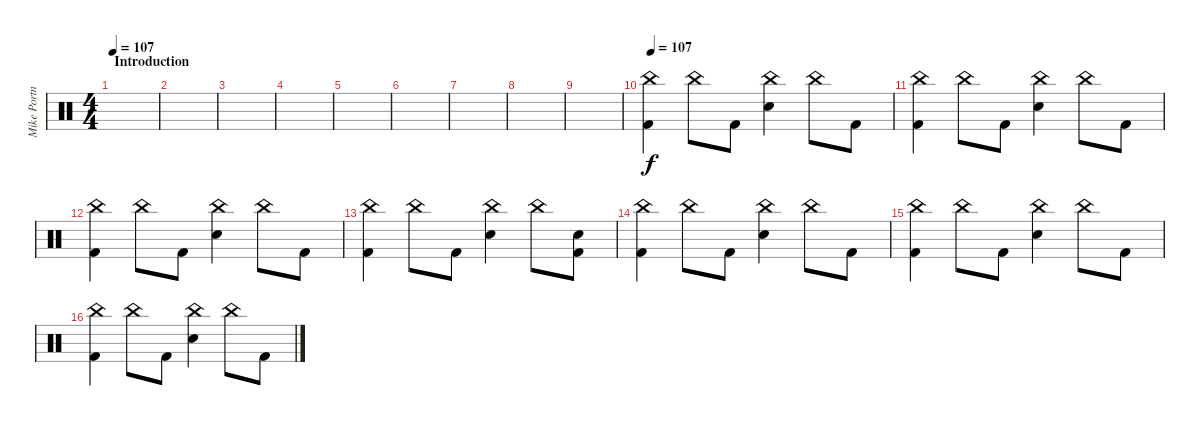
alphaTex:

\track ("Mike Portnoy" "Mike Portn") {instrument percussion}
\staff {score}
\articulation defaults
\ts (4 4)
\section ("" "Introduction")
\tempo 107
\tempo 75
\tempo 107
\clef neutral
\ks c
|
|
|
|
|
|
|
|
|
\tempo 107
("China (hit)" "Kick (hit) 2").4 "China (hit)".8 "Kick (hit) 2".8 ("China (hit)" "Snare (hit) 2").4 "China (hit)".8 "Kick (hit) 2".8 |
("China (hit)" "Kick (hit) 2").4 "China (hit)".8 "Kick (hit) 2".8 ("China (hit)" "Snare (hit) 2").4 "China (hit)".8 "Kick (hit) 2".8 |
("China (hit)" "Kick (hit) 2").4 "China (hit)".8 "Kick (hit) 2".8 ("China (hit)" "Snare (hit) 2").4 "China (hit)".8 "Kick (hit) 2".8 |
("China (hit)" "Kick (hit) 2").4 "China (hit)".8 "Kick (hit) 2".8 ("China (hit)" "Snare (hit) 2").4 "China (hit)".8 ("Snare (hit) 2" "Kick (hit) 2").8 |
("China (hit)" "Kick (hit) 2").4 "China (hit)".8 "Kick (hit) 2".8 ("China (hit)" "Snare (hit) 2").4 "China (hit)".8 "Kick (hit) 2".8 |
("China (hit)" "Kick (hit) 2").4 "China (hit)".8 "Kick (hit) 2".8 ("China (hit)" "Snare (hit) 2").4 "China (hit)".8 "Kick (hit) 2".8 |
("China (hit)" "Kick (hit) 2").4 "China (hit)".8 "Kick (hit) 2".8 ("China (hit)" "Snare (hit) 2").4 "China (hit)".8 "Kick (hit) 2".8
